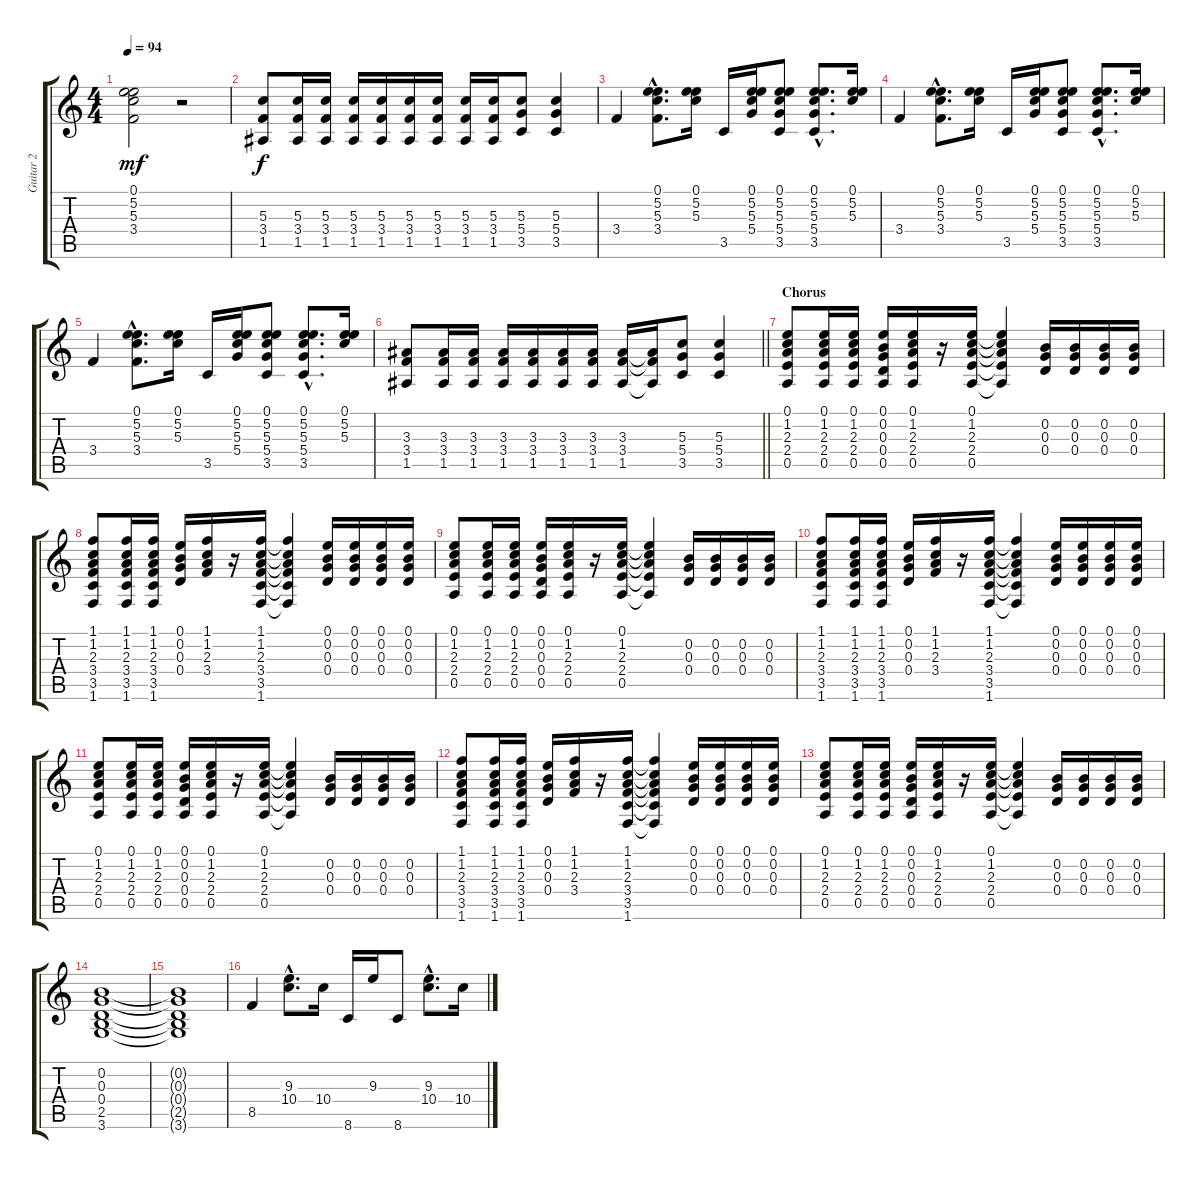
\track ("Guitar 2" "Guitar 2") {instrument acousticguitarsteel}
\staff {score tabs}
\tuning (E4 B3 G3 D3 A2 E2) {hide}
\ts (4 4)
\tempo 94
\clef g2
\ks c
(0.1 5.2 5.3 3.4).2{dy mf} r.2 |
(5.3 3.4 1.5).8{dy f} (5.3 3.4 1.5).16 (5.3 3.4 1.5).16 (5.3 3.4 1.5).16 (5.3 3.4 1.5).16 (5.3 3.4 1.5).16 (5.3 3.4 1.5).16 (5.3 3.4 1.5).16 (5.3 3.4 1.5).16 (5.3 5.4 3.5).8 (5.3 5.4 3.5).4 |
3.4.4 (0.1{hac} 5.2{hac} 5.3{hac} 3.4{hac}).8{d} (0.1 5.2 5.3).16 3.5.16 (0.1 5.2 5.3 5.4).16 (0.1 5.2 5.3 5.4 3.5).8 (0.1{hac} 5.2{hac} 5.3{hac} 5.4{hac} 3.5{hac}).8{d} (0.1 5.2 5.3).16 |
3.4.4 (0.1{hac} 5.2{hac} 5.3{hac} 3.4{hac}).8{d} (0.1 5.2 5.3).16 3.5.16 (0.1 5.2 5.3 5.4).16 (0.1 5.2 5.3 5.4 3.5).8 (0.1{hac} 5.2{hac} 5.3{hac} 5.4{hac} 3.5{hac}).8{d} (0.1 5.2 5.3).16 |
3.4.4 (0.1{hac} 5.2{hac} 5.3{hac} 3.4{hac}).8{d} (0.1 5.2 5.3).16 3.5.16 (0.1 5.2 5.3 5.4).16 (0.1 5.2 5.3 5.4 3.5).8 (0.1{hac} 5.2{hac} 5.3{hac} 5.4{hac} 3.5{hac}).8{d} (0.1 5.2 5.3).16 |
\barLineRight lightlight
(3.3 3.4 1.5).8 (3.3 3.4 1.5).16 (3.3 3.4 1.5).16 (3.3 3.4 1.5).16 (3.3 3.4 1.5).16 (3.3 3.4 1.5).16 (3.3 3.4 1.5).16 (3.3 3.4 1.5).16 (3.3{t} 3.4{t} 1.5{t}).16 (5.3 5.4 3.5).8 (5.3 5.4 3.5).4 |
\section ("" "Chorus")
(0.1 1.2 2.3 2.4 0.5).8 (0.1 1.2 2.3 2.4 0.5).16 (0.1 1.2 2.3 2.4 0.5).16 (0.1 0.2 0.3 0.4 0.5).16 (0.1 1.2 2.3 2.4 0.5).16 r.16 (0.1 1.2 2.3 2.4 0.5).16 (0.1{t} 1.2{t} 2.3{t} 2.4{t} 0.5{t}).4 (0.2 0.3 0.4).16 (0.2 0.3 0.4).16 (0.2 0.3 0.4).16 (0.2 0.3 0.4).16 |
(1.1 1.2 2.3 3.4 3.5 1.6).8 (1.1 1.2 2.3 3.4 3.5 1.6).16 (1.1 1.2 2.3 3.4 3.5 1.6).16 (0.1 0.2 0.3 0.4).16 (1.1 1.2 2.3 3.4).16 r.16 (1.1 1.2 2.3 3.4 3.5 1.6).16 (1.1{t} 1.2{t} 2.3{t} 3.4{t} 3.5{t} 1.6{t}).4 (0.1 0.2 0.3 0.4).16 (0.1 0.2 0.3 0.4).16 (0.1 0.2 0.3 0.4).16 (0.1 0.2 0.3 0.4).16 |
(0.1 1.2 2.3 2.4 0.5).8 (0.1 1.2 2.3 2.4 0.5).16 (0.1 1.2 2.3 2.4 0.5).16 (0.1 0.2 0.3 0.4 0.5).16 (0.1 1.2 2.3 2.4 0.5).16 r.16 (0.1 1.2 2.3 2.4 0.5).16 (0.1{t} 1.2{t} 2.3{t} 2.4{t} 0.5{t}).4 (0.2 0.3 0.4).16 (0.2 0.3 0.4).16 (0.2 0.3 0.4).16 (0.2 0.3 0.4).16 |
(1.1 1.2 2.3 3.4 3.5 1.6).8 (1.1 1.2 2.3 3.4 3.5 1.6).16 (1.1 1.2 2.3 3.4 3.5 1.6).16 (0.1 0.2 0.3 0.4).16 (1.1 1.2 2.3 3.4).16 r.16 (1.1 1.2 2.3 3.4 3.5 1.6).16 (1.1{t} 1.2{t} 2.3{t} 3.4{t} 3.5{t} 1.6{t}).4 (0.1 0.2 0.3 0.4).16 (0.1 0.2 0.3 0.4).16 (0.1 0.2 0.3 0.4).16 (0.1 0.2 0.3 0.4).16 |
(0.1 1.2 2.3 2.4 0.5).8 (0.1 1.2 2.3 2.4 0.5).16 (0.1 1.2 2.3 2.4 0.5).16 (0.1 0.2 0.3 0.4 0.5).16 (0.1 1.2 2.3 2.4 0.5).16 r.16 (0.1 1.2 2.3 2.4 0.5).16 (0.1{t} 1.2{t} 2.3{t} 2.4{t} 0.5{t}).4 (0.2 0.3 0.4).16 (0.2 0.3 0.4).16 (0.2 0.3 0.4).16 (0.2 0.3 0.4).16 |
(1.1 1.2 2.3 3.4 3.5 1.6).8 (1.1 1.2 2.3 3.4 3.5 1.6).16 (1.1 1.2 2.3 3.4 3.5 1.6).16 (0.1 0.2 0.3 0.4).16 (1.1 1.2 2.3 3.4).16 r.16 (1.1 1.2 2.3 3.4 3.5 1.6).16 (1.1{t} 1.2{t} 2.3{t} 3.4{t} 3.5{t} 1.6{t}).4 (0.1 0.2 0.3 0.4).16 (0.1 0.2 0.3 0.4).16 (0.1 0.2 0.3 0.4).16 (0.1 0.2 0.3 0.4).16 |
(0.1 1.2 2.3 2.4 0.5).8 (0.1 1.2 2.3 2.4 0.5).16 (0.1 1.2 2.3 2.4 0.5).16 (0.1 0.2 0.3 0.4 0.5).16 (0.1 1.2 2.3 2.4 0.5).16 r.16 (0.1 1.2 2.3 2.4 0.5).16 (0.1{t} 1.2{t} 2.3{t} 2.4{t} 0.5{t}).4 (0.2 0.3 0.4).16 (0.2 0.3 0.4).16 (0.2 0.3 0.4).16 (0.2 0.3 0.4).16 |
(0.2 0.3 0.4 2.5 3.6).1 |
(0.2{t} 0.3{t} 0.4{t} 2.5{t} 3.6{t}).1 |
8.5.4 (9.3{hac} 10.4{hac}).8{d} 10.4.16 8.6.16 9.3.16 8.6.8 (9.3{hac} 10.4{hac}).8{d} 10.4.16
